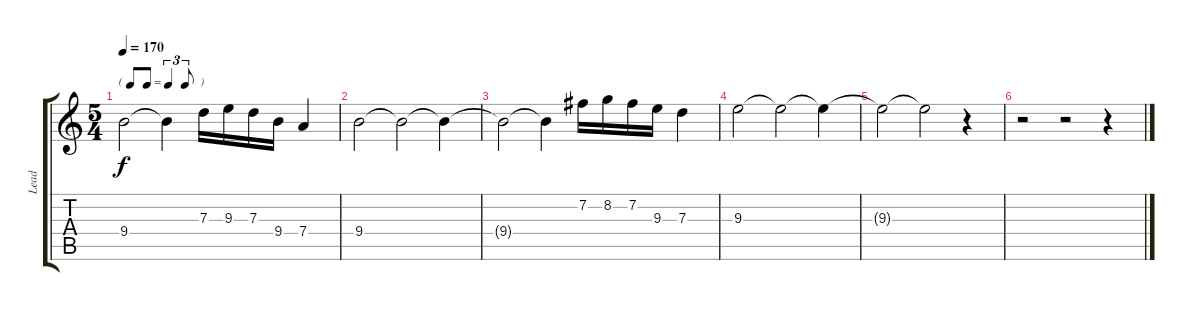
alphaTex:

\track ("Lead" "Lead") {instrument electricguitarjazz}
\staff {score tabs}
\tuning (E4 B3 G3 D3 A2 E2) {hide}
\ts (5 4)
\tf triplet8th
\tempo 170
\clef g2
\ks c
9.4{t}.2{dy f} 9.4{t}.4 7.3.16 9.3.16 7.3.16 9.4.16 7.4.4 |
9.4.2 9.4{t}.2 9.4{t}.4 |
9.4{t}.2 9.4{t}.4 7.2.16 8.2.16 7.2.16 9.3.16 7.3.4 |
9.3.2 9.3{t}.2 9.3{t}.4 |
9.3{t}.2 9.3{t}.2 r.4 |
r.2 r.2 r.4
